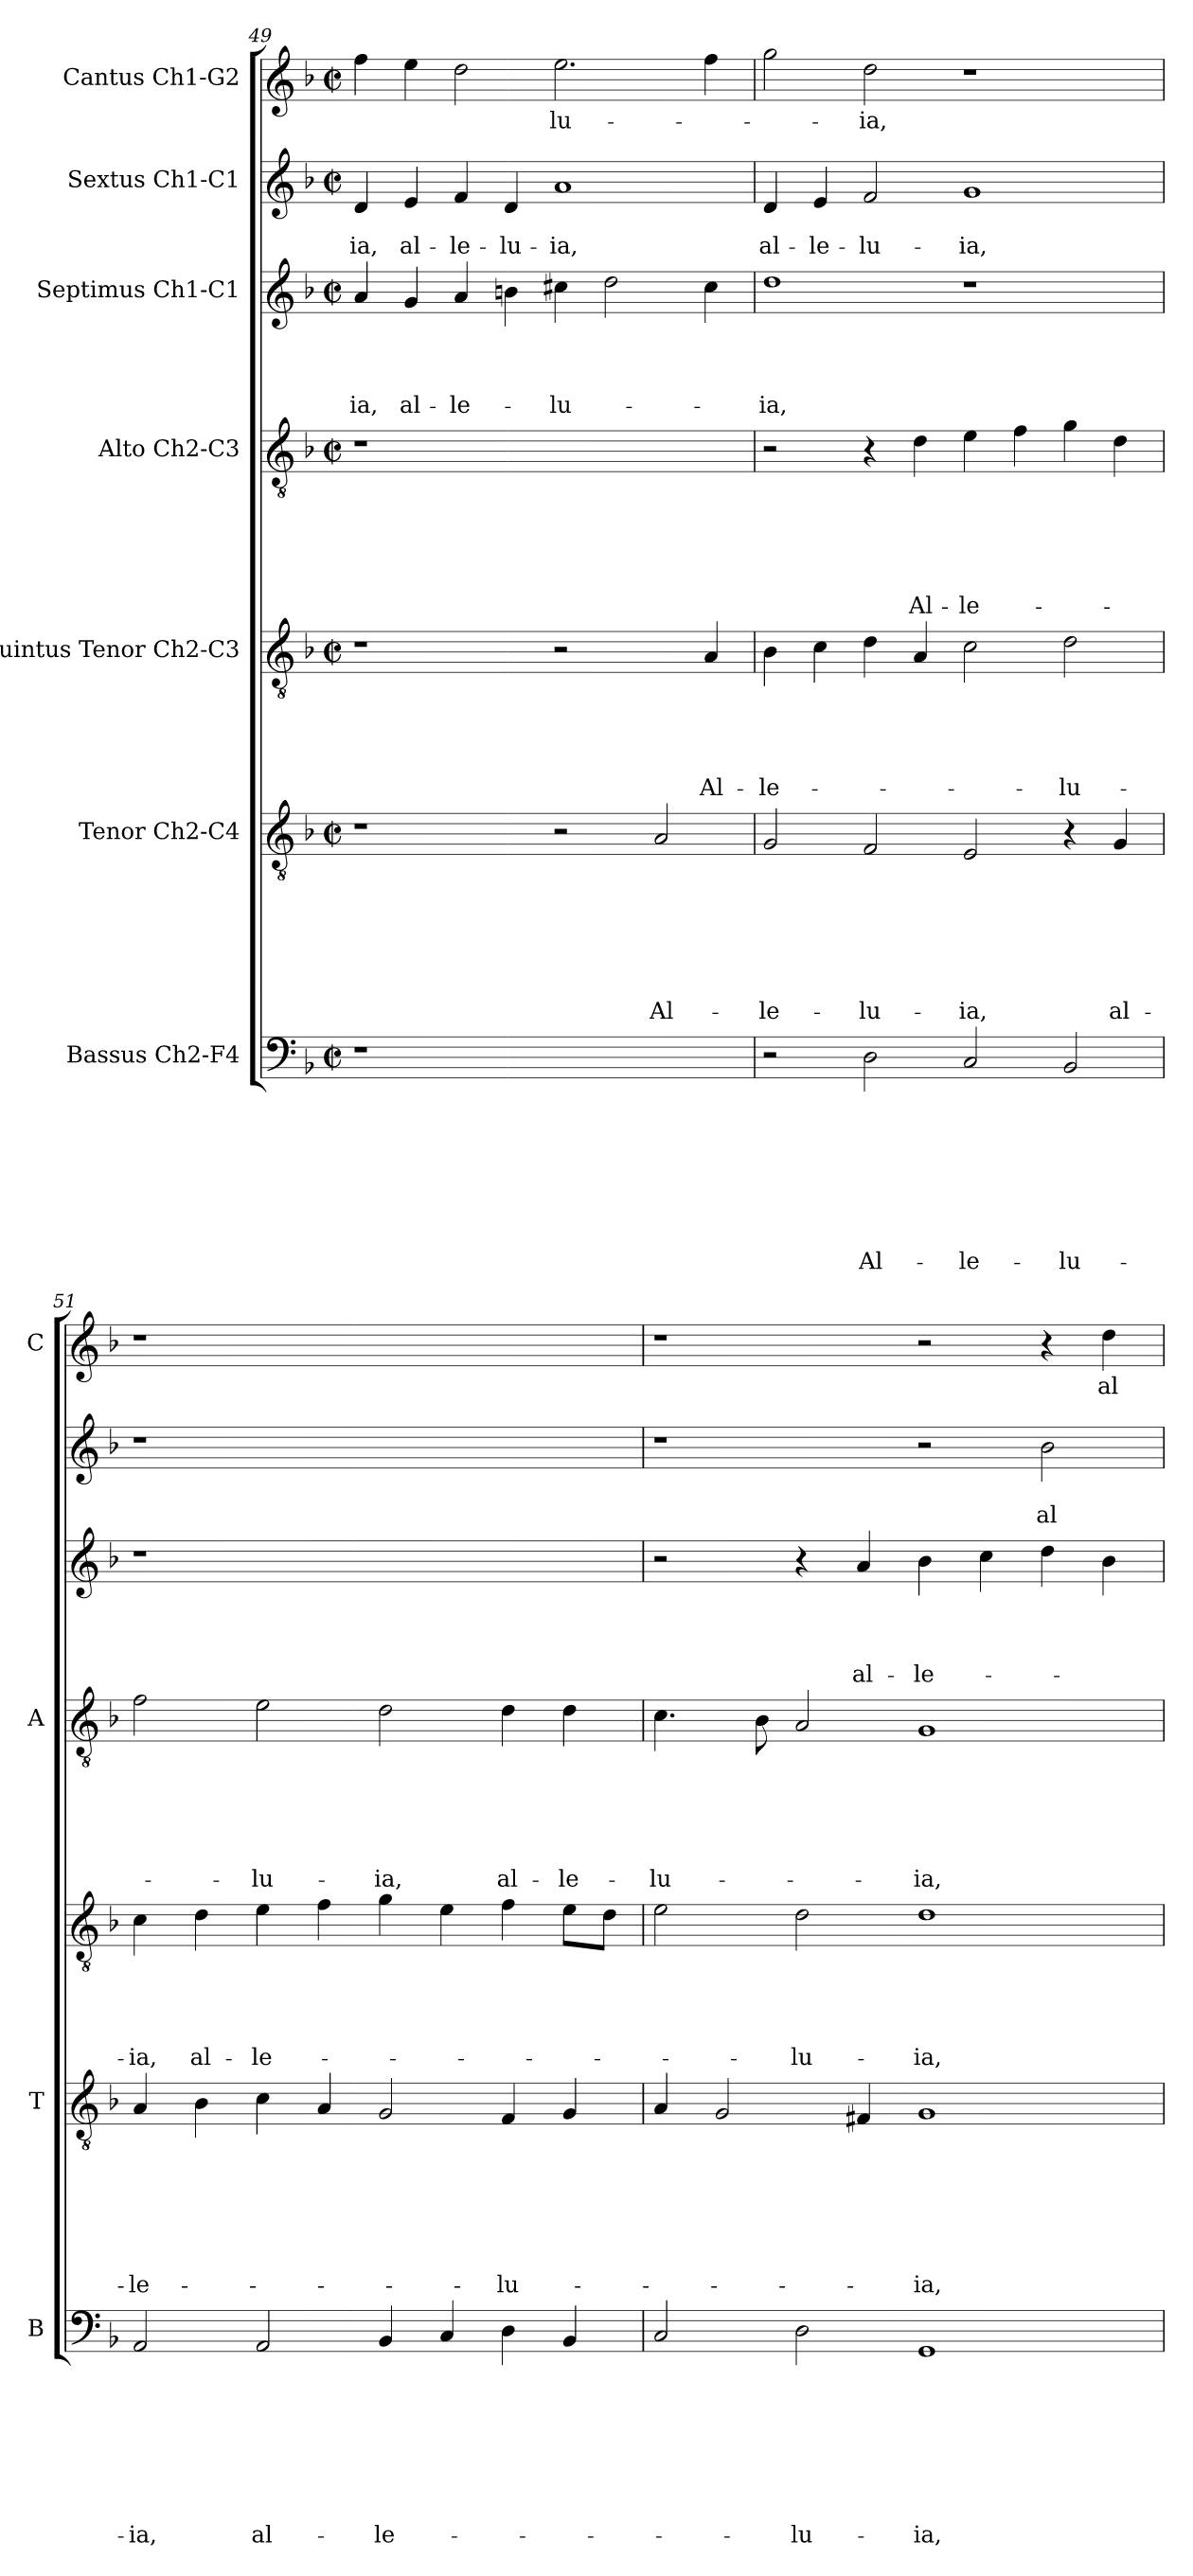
**kern	**text	**text	**text	**text	**text	**text	**text	**text	**kern	**text	**text	**text	**text	**text	**text	**text	**kern	**text	**text	**text	**text	**text	**kern	**text	**text	**text	**text	**text	**text	**kern	**text	**text	**text	**text	**kern	**text	**text	**kern	**text
*part7	*part7	*part7	*part7	*part7	*part7	*part7	*part7	*part7	*part6	*part6	*part6	*part6	*part6	*part6	*part6	*part6	*part5	*part5	*part5	*part5	*part5	*part5	*part4	*part4	*part4	*part4	*part4	*part4	*part4	*part3	*part3	*part3	*part3	*part3	*part2	*part2	*part2	*part1	*part1
*staff7	*staff7	*staff7	*staff7	*staff7	*staff7	*staff7	*staff7	*staff7	*staff6	*staff6	*staff6	*staff6	*staff6	*staff6	*staff6	*staff6	*staff5	*staff5	*staff5	*staff5	*staff5	*staff5	*staff4	*staff4	*staff4	*staff4	*staff4	*staff4	*staff4	*staff3	*staff3	*staff3	*staff3	*staff3	*staff2	*staff2	*staff2	*staff1	*staff1
*I"Bassus Ch2-F4	*	*	*	*	*	*	*	*	*I"Tenor Ch2-C4	*	*	*	*	*	*	*	*I"Quintus Tenor Ch2-C3	*	*	*	*	*	*I"Alto Ch2-C3	*	*	*	*	*	*	*I"Septimus Ch1-C1	*	*	*	*	*I"Sextus Ch1-C1	*	*	*I"Cantus Ch1-G2	*
*I'B	*	*	*	*	*	*	*	*	*I'T	*	*	*	*	*	*	*	*	*	*	*	*	*	*I'A	*	*	*	*	*	*	*	*	*	*	*	*	*	*	*I'C	*
!!LO:PB:g=z
*clefF4	*	*	*	*	*	*	*	*	*clefGv2	*	*	*	*	*	*	*	*clefGv2	*	*	*	*	*	*clefGv2	*	*	*	*	*	*	*clefG2	*	*	*	*	*clefG2	*	*	*clefG2	*
*k[b-]	*	*	*	*	*	*	*	*	*k[b-]	*	*	*	*	*	*	*	*k[b-]	*	*	*	*	*	*k[b-]	*	*	*	*	*	*	*k[b-]	*	*	*	*	*k[b-]	*	*	*k[b-]	*
*F:	*	*	*	*	*	*	*	*	*F:	*	*	*	*	*	*	*	*F:	*	*	*	*	*	*F:	*	*	*	*	*	*	*F:	*	*	*	*	*F:	*	*	*F:	*
*M2/2	*	*	*	*	*	*	*	*	*M2/2	*	*	*	*	*	*	*	*M2/2	*	*	*	*	*	*M2/2	*	*	*	*	*	*	*M2/2	*	*	*	*	*M2/2	*	*	*M2/2	*
*met(c|)	*	*	*	*	*	*	*	*	*met(c|)	*	*	*	*	*	*	*	*met(c|)	*	*	*	*	*	*met(c|)	*	*	*	*	*	*	*met(c|)	*	*	*	*	*met(c|)	*	*	*met(c|)	*
=49	=49	=49	=49	=49	=49	=49	=49	=49	=49	=49	=49	=49	=49	=49	=49	=49	=49	=49	=49	=49	=49	=49	=49	=49	=49	=49	=49	=49	=49	=49	=49	=49	=49	=49	=49	=49	=49	=49	=49
!	!	!	!	!	!	!	!	!	!	!	!	!	!	!	!	!	!	!	!	!	!	!	!	!	!	!	!	!	!	!	!	!	!	!LO:LY:b	!	!	!LO:LY:b	!	!
1r	.	.	.	.	.	.	.	.	1r	.	.	.	.	.	.	.	1r	.	.	.	.	.	1r	.	.	.	.	.	.	4a/	.	.	.	-ia,	4d/	.	-ia,	4ff\	.
!	!	!	!	!	!	!	!	!	!	!	!	!	!	!	!	!	!	!	!	!	!	!	!	!	!	!	!	!	!	!	!	!	!	!LO:LY:b	!	!	!LO:LY:b	!	!
.	.	.	.	.	.	.	.	.	.	.	.	.	.	.	.	.	.	.	.	.	.	.	.	.	.	.	.	.	.	4g/	.	.	.	al-	4e/	.	al-	4ee\	.
!	!	!	!	!	!	!	!	!	!	!	!	!	!	!	!	!	!	!	!	!	!	!	!	!	!	!	!	!	!	!	!	!	!	!LO:LY:b	!	!	!LO:LY:b	!	!
.	.	.	.	.	.	.	.	.	.	.	.	.	.	.	.	.	.	.	.	.	.	.	.	.	.	.	.	.	.	4a/	.	.	.	-le-	4f/	.	-le-	2dd\	.
!	!	!	!	!	!	!	!	!	!	!	!	!	!	!	!	!	!	!	!	!	!	!	!	!	!	!	!	!	!	!	!	!	!	!	!	!	!LO:LY:b	!	!
.	.	.	.	.	.	.	.	.	.	.	.	.	.	.	.	.	.	.	.	.	.	.	.	.	.	.	.	.	.	4bn\	.	.	.	.	4d/	.	-lu-	.	.
!	!	!	!	!	!	!	!	!	!	!	!	!	!	!	!	!	!	!	!	!	!	!	!	!	!	!	!	!	!	!	!	!	!	!LO:LY:b	!	!	!LO:LY:b	!	!LO:LY:b
1ryy	.	.	.	.	.	.	.	.	2r	.	.	.	.	.	.	.	2r	.	.	.	.	.	1ryy	.	.	.	.	.	.	4cc#X\	.	.	.	-lu-	1a	.	-ia,	2.ee\	-lu-
.	.	.	.	.	.	.	.	.	.	.	.	.	.	.	.	.	.	.	.	.	.	.	.	.	.	.	.	.	.	2dd\	.	.	.	.	.	.	.	.	.
!	!	!	!	!	!	!	!	!	!	!	!	!	!	!	!	!LO:LY:b	!	!	!	!	!	!	!	!	!	!	!	!	!	!	!	!	!	!	!	!	!	!	!
.	.	.	.	.	.	.	.	.	2A/	.	.	.	.	.	.	Al-	4ryy	.	.	.	.	.	.	.	.	.	.	.	.	.	.	.	.	.	.	.	.	.	.
!	!	!	!	!	!	!	!	!	!	!	!	!	!	!	!	!	!	!	!	!	!	!LO:LY:b	!	!	!	!	!	!	!	!	!	!	!	!	!	!	!	!	!
.	.	.	.	.	.	.	.	.	.	.	.	.	.	.	.	.	4A/	.	.	.	.	Al-	.	.	.	.	.	.	.	4cc#\	.	.	.	.	.	.	.	4ff\	.
=50	=50	=50	=50	=50	=50	=50	=50	=50	=50	=50	=50	=50	=50	=50	=50	=50	=50	=50	=50	=50	=50	=50	=50	=50	=50	=50	=50	=50	=50	=50	=50	=50	=50	=50	=50	=50	=50	=50	=50
!	!	!	!	!	!	!	!	!	!	!	!	!	!	!	!	!LO:LY:b	!	!	!	!	!	!LO:LY:b	!	!	!	!	!	!	!	!	!	!	!	!LO:LY:b	!	!	!LO:LY:b	!	!
2r	.	.	.	.	.	.	.	.	2G/	.	.	.	.	.	.	-le-	4B-\	.	.	.	.	-le-	2r	.	.	.	.	.	.	1dd	.	.	.	-ia,	4d/	.	al-	2gg\	.
!	!	!	!	!	!	!	!	!	!	!	!	!	!	!	!	!	!	!	!	!	!	!	!	!	!	!	!	!	!	!	!	!	!	!	!	!	!LO:LY:b	!	!
.	.	.	.	.	.	.	.	.	.	.	.	.	.	.	.	.	4c\	.	.	.	.	.	.	.	.	.	.	.	.	.	.	.	.	.	4e/	.	-le-	.	.
!	!	!	!	!	!	!	!	!LO:LY:b	!	!	!	!	!	!	!	!LO:LY:b	!	!	!	!	!	!	!	!	!	!	!	!	!	!	!	!	!	!	!	!	!LO:LY:b	!	!LO:LY:b
2D\	.	.	.	.	.	.	.	Al-	2F/	.	.	.	.	.	.	-lu-	4d\	.	.	.	.	.	4r	.	.	.	.	.	.	.	.	.	.	.	2f/	.	-lu-	2dd\	-ia,
!	!	!	!	!	!	!	!	!	!	!	!	!	!	!	!	!	!	!	!	!	!	!	!	!	!	!	!	!	!LO:LY:b	!	!	!	!	!	!	!	!	!	!
.	.	.	.	.	.	.	.	.	.	.	.	.	.	.	.	.	4A/	.	.	.	.	.	4d\	.	.	.	.	.	Al-	.	.	.	.	.	.	.	.	.	.
!	!	!	!	!	!	!	!	!LO:LY:b	!	!	!	!	!	!	!	!LO:LY:b	!	!	!	!	!	!	!	!	!	!	!	!	!LO:LY:b	!	!	!	!	!	!	!	!LO:LY:b	!	!
2C/	.	.	.	.	.	.	.	-le-	2E/	.	.	.	.	.	.	-ia,	2c\	.	.	.	.	.	4e\	.	.	.	.	.	-le-	1r	.	.	.	.	1g	.	-ia,	1r	.
.	.	.	.	.	.	.	.	.	.	.	.	.	.	.	.	.	.	.	.	.	.	.	4f\	.	.	.	.	.	.	.	.	.	.	.	.	.	.	.	.
!	!	!	!	!	!	!	!	!LO:LY:b	!	!	!	!	!	!	!	!	!	!	!	!	!	!LO:LY:b	!	!	!	!	!	!	!	!	!	!	!	!	!	!	!	!	!
2BB-/	.	.	.	.	.	.	.	-lu-	4r	.	.	.	.	.	.	.	2d\	.	.	.	.	-lu-	4g\	.	.	.	.	.	.	.	.	.	.	.	.	.	.	.	.
!	!	!	!	!	!	!	!	!	!	!	!	!	!	!	!	!LO:LY:b	!	!	!	!	!	!	!	!	!	!	!	!	!	!	!	!	!	!	!	!	!	!	!
.	.	.	.	.	.	.	.	.	4G/	.	.	.	.	.	.	al-	.	.	.	.	.	.	4d\	.	.	.	.	.	.	.	.	.	.	.	.	.	.	.	.
=51	=51	=51	=51	=51	=51	=51	=51	=51	=51	=51	=51	=51	=51	=51	=51	=51	=51	=51	=51	=51	=51	=51	=51	=51	=51	=51	=51	=51	=51	=51	=51	=51	=51	=51	=51	=51	=51	=51	=51
!	!	!	!	!	!	!	!	!LO:LY:b	!	!	!	!	!	!	!	!LO:LY:b	!	!	!	!	!	!LO:LY:b	!	!	!	!	!	!	!	!	!	!	!	!	!	!	!	!	!
2AA/	.	.	.	.	.	.	.	-ia,	4A/	.	.	.	.	.	.	-le-	4c\	.	.	.	.	-ia,	2f\	.	.	.	.	.	.	1r	.	.	.	.	1r	.	.	1r	.
!	!	!	!	!	!	!	!	!	!	!	!	!	!	!	!	!	!	!	!	!	!	!LO:LY:b	!	!	!	!	!	!	!	!	!	!	!	!	!	!	!	!	!
.	.	.	.	.	.	.	.	.	4B-\	.	.	.	.	.	.	.	4d\	.	.	.	.	al-	.	.	.	.	.	.	.	.	.	.	.	.	.	.	.	.	.
!	!	!	!	!	!	!	!	!LO:LY:b	!	!	!	!	!	!	!	!	!	!	!	!	!	!LO:LY:b	!	!	!	!	!	!	!LO:LY:b	!	!	!	!	!	!	!	!	!	!
2AA/	.	.	.	.	.	.	.	al-	4c\	.	.	.	.	.	.	.	4e\	.	.	.	.	-le-	2e\	.	.	.	.	.	-lu-	.	.	.	.	.	.	.	.	.	.
.	.	.	.	.	.	.	.	.	4A/	.	.	.	.	.	.	.	4f\	.	.	.	.	.	.	.	.	.	.	.	.	.	.	.	.	.	.	.	.	.	.
!	!	!	!	!	!	!	!	!LO:LY:b	!	!	!	!	!	!	!	!	!	!	!	!	!	!	!	!	!	!	!	!	!LO:LY:b	!	!	!	!	!	!	!	!	!	!
4BB-/	.	.	.	.	.	.	.	-le-	2G/	.	.	.	.	.	.	.	4g\	.	.	.	.	.	2d\	.	.	.	.	.	-ia,	1ryy	.	.	.	.	1ryy	.	.	1ryy	.
4C/	.	.	.	.	.	.	.	.	.	.	.	.	.	.	.	.	4e\	.	.	.	.	.	.	.	.	.	.	.	.	.	.	.	.	.	.	.	.	.	.
!	!	!	!	!	!	!	!	!	!	!	!	!	!	!	!	!LO:LY:b	!	!	!	!	!	!	!	!	!	!	!	!	!LO:LY:b	!	!	!	!	!	!	!	!	!	!
4D\	.	.	.	.	.	.	.	.	4F/	.	.	.	.	.	.	-lu-	4f\	.	.	.	.	.	4d\	.	.	.	.	.	al-	.	.	.	.	.	.	.	.	.	.
!	!	!	!	!	!	!	!	!	!	!	!	!	!	!	!	!	!	!	!	!	!	!	!	!	!	!	!	!	!LO:LY:b	!	!	!	!	!	!	!	!	!	!
4BB-/	.	.	.	.	.	.	.	.	4G/	.	.	.	.	.	.	.	8e\L	.	.	.	.	.	4d\	.	.	.	.	.	-le-	.	.	.	.	.	.	.	.	.	.
.	.	.	.	.	.	.	.	.	.	.	.	.	.	.	.	.	8d\J	.	.	.	.	.	.	.	.	.	.	.	.	.	.	.	.	.	.	.	.	.	.
=52	=52	=52	=52	=52	=52	=52	=52	=52	=52	=52	=52	=52	=52	=52	=52	=52	=52	=52	=52	=52	=52	=52	=52	=52	=52	=52	=52	=52	=52	=52	=52	=52	=52	=52	=52	=52	=52	=52	=52
!	!	!	!	!	!	!	!	!	!	!	!	!	!	!	!	!	!	!	!	!	!	!	!	!	!	!	!	!	!LO:LY:b	!	!	!	!	!	!	!	!	!	!
2C/	.	.	.	.	.	.	.	.	4A/	.	.	.	.	.	.	.	2e\	.	.	.	.	.	4.c\	.	.	.	.	.	-lu-	2r	.	.	.	.	1r	.	.	1r	.
.	.	.	.	.	.	.	.	.	2G/	.	.	.	.	.	.	.	.	.	.	.	.	.	.	.	.	.	.	.	.	.	.	.	.	.	.	.	.	.	.
.	.	.	.	.	.	.	.	.	.	.	.	.	.	.	.	.	.	.	.	.	.	.	8B-\	.	.	.	.	.	.	.	.	.	.	.	.	.	.	.	.
!	!	!	!	!	!	!	!	!LO:LY:b	!	!	!	!	!	!	!	!	!	!	!	!	!	!LO:LY:b	!	!	!	!	!	!	!	!	!	!	!	!	!	!	!	!	!
2D\	.	.	.	.	.	.	.	-lu-	.	.	.	.	.	.	.	.	2d\	.	.	.	.	-lu-	2A/	.	.	.	.	.	.	4r	.	.	.	.	.	.	.	.	.
!	!	!	!	!	!	!	!	!	!	!	!	!	!	!	!	!	!	!	!	!	!	!	!	!	!	!	!	!	!	!	!	!	!	!LO:LY:b	!	!	!	!	!
.	.	.	.	.	.	.	.	.	4F#X/	.	.	.	.	.	.	.	.	.	.	.	.	.	.	.	.	.	.	.	.	4a/	.	.	.	al-	.	.	.	.	.
!	!	!	!	!	!	!	!	!LO:LY:b	!	!	!	!	!	!	!	!LO:LY:b	!	!	!	!	!	!LO:LY:b	!	!	!	!	!	!	!LO:LY:b	!	!	!	!	!LO:LY:b	!	!	!	!	!
1GG	.	.	.	.	.	.	.	-ia,	1G	.	.	.	.	.	.	-ia,	1d	.	.	.	.	-ia,	1G	.	.	.	.	.	-ia,	4b-\	.	.	.	-le-	2r	.	.	2r	.
.	.	.	.	.	.	.	.	.	.	.	.	.	.	.	.	.	.	.	.	.	.	.	.	.	.	.	.	.	.	4cc\	.	.	.	.	.	.	.	.	.
!	!	!	!	!	!	!	!	!	!	!	!	!	!	!	!	!	!	!	!	!	!	!	!	!	!	!	!	!	!	!	!	!	!	!	!	!	!LO:LY:b	!	!
.	.	.	.	.	.	.	.	.	.	.	.	.	.	.	.	.	.	.	.	.	.	.	.	.	.	.	.	.	.	4dd\	.	.	.	.	2b-\	.	al-	4r	.
!	!	!	!	!	!	!	!	!	!	!	!	!	!	!	!	!	!	!	!	!	!	!	!	!	!	!	!	!	!	!	!	!	!	!	!	!	!	!	!LO:LY:b
.	.	.	.	.	.	.	.	.	.	.	.	.	.	.	.	.	.	.	.	.	.	.	.	.	.	.	.	.	.	4b-\	.	.	.	.	.	.	.	4dd\	al-
=	=	=	=	=	=	=	=	=	=	=	=	=	=	=	=	=	=	=	=	=	=	=	=	=	=	=	=	=	=	=	=	=	=	=	=	=	=	=	=
*-	*-	*-	*-	*-	*-	*-	*-	*-	*-	*-	*-	*-	*-	*-	*-	*-	*-	*-	*-	*-	*-	*-	*-	*-	*-	*-	*-	*-	*-	*-	*-	*-	*-	*-	*-	*-	*-	*-	*-
